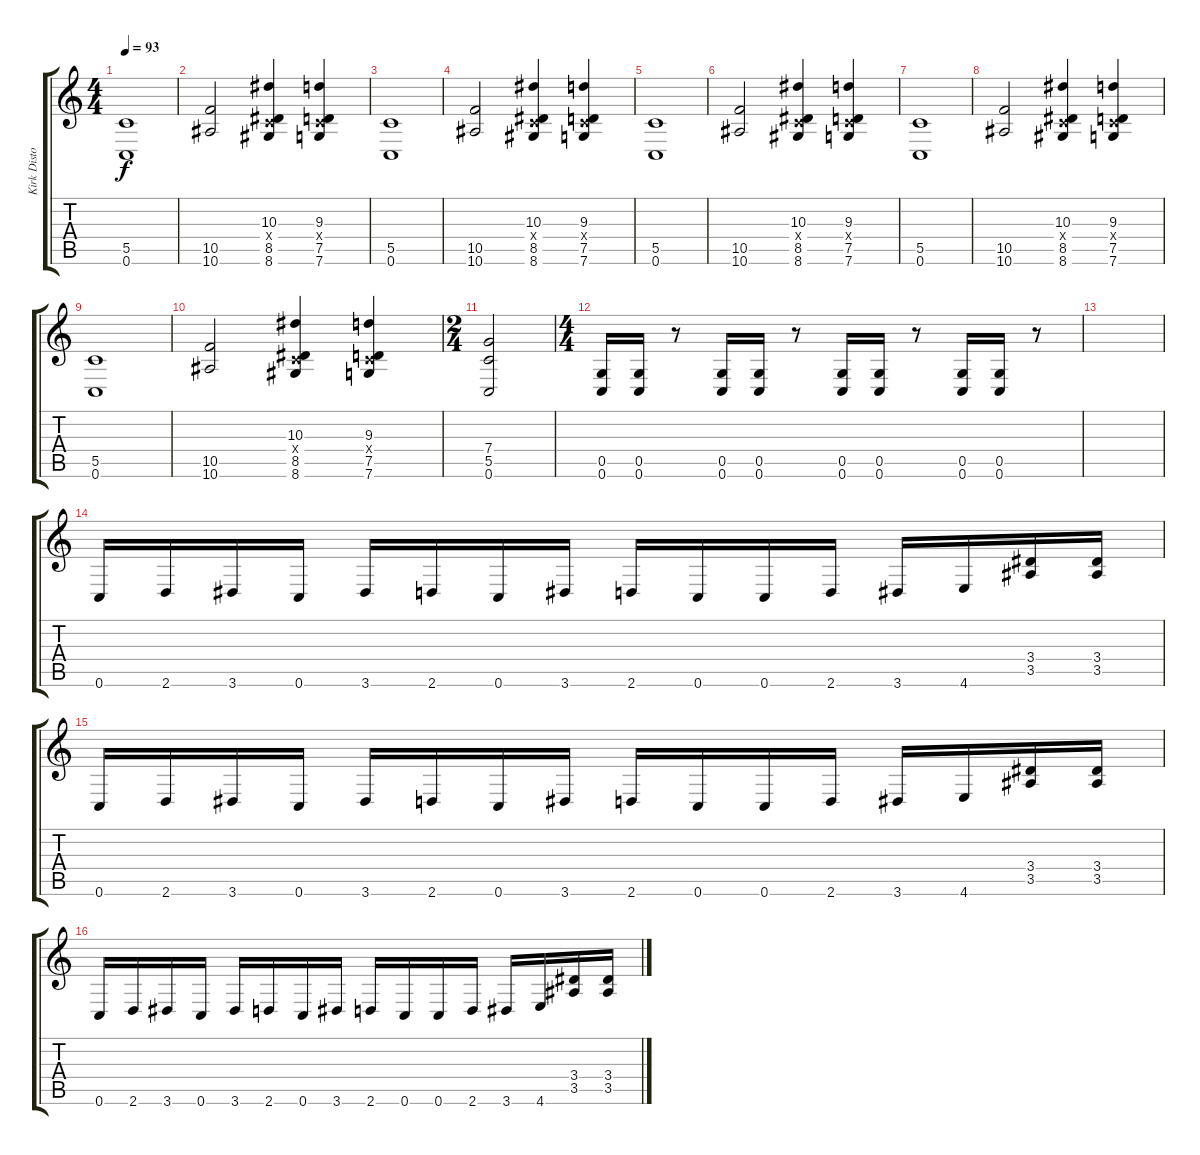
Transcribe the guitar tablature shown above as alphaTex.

\track ("Kirk Distortion" "Kirk Disto") {instrument distortionguitar}
\staff {score tabs}
\tuning (D4 A3 F3 C3 G2 C2) {hide}
\ts (4 4)
\tempo 93
\clef g2
\ks c
(5.5 0.6).1{dy f} |
(10.5 10.6).2 (10.3 0.4{x} 8.5 8.6).4 (9.3 0.4{x} 7.5 7.6).4 |
(5.5 0.6).1 |
(10.5 10.6).2 (10.3 0.4{x} 8.5 8.6).4 (9.3 0.4{x} 7.5 7.6).4 |
(5.5 0.6).1 |
(10.5 10.6).2 (10.3 0.4{x} 8.5 8.6).4 (9.3 0.4{x} 7.5 7.6).4 |
(5.5 0.6).1 |
(10.5 10.6).2 (10.3 0.4{x} 8.5 8.6).4 (9.3 0.4{x} 7.5 7.6).4 |
(5.5 0.6).1 |
(10.5 10.6).2 (10.3 0.4{x} 8.5 8.6).4 (9.3 0.4{x} 7.5 7.6).4 |
\ts (2 4)
(7.4 5.5 0.6).2 |
\ts (4 4)
(0.5 0.6).16 (0.5 0.6).16 r.8 (0.5 0.6).16 (0.5 0.6).16 r.8 (0.5 0.6).16 (0.5 0.6).16 r.8 (0.5 0.6).16 (0.5 0.6).16 r.8 |
|
0.6.16 2.6.16 3.6.16 0.6.16 3.6.16 2.6.16 0.6.16 3.6.16 2.6.16 0.6.16 0.6.16 2.6.16 3.6.16 4.6.16 (3.4 3.5).16 (3.4 3.5).16 |
0.6.16 2.6.16 3.6.16 0.6.16 3.6.16 2.6.16 0.6.16 3.6.16 2.6.16 0.6.16 0.6.16 2.6.16 3.6.16 4.6.16 (3.4 3.5).16 (3.4 3.5).16 |
0.6.16 2.6.16 3.6.16 0.6.16 3.6.16 2.6.16 0.6.16 3.6.16 2.6.16 0.6.16 0.6.16 2.6.16 3.6.16 4.6.16 (3.4 3.5).16 (3.4 3.5).16
